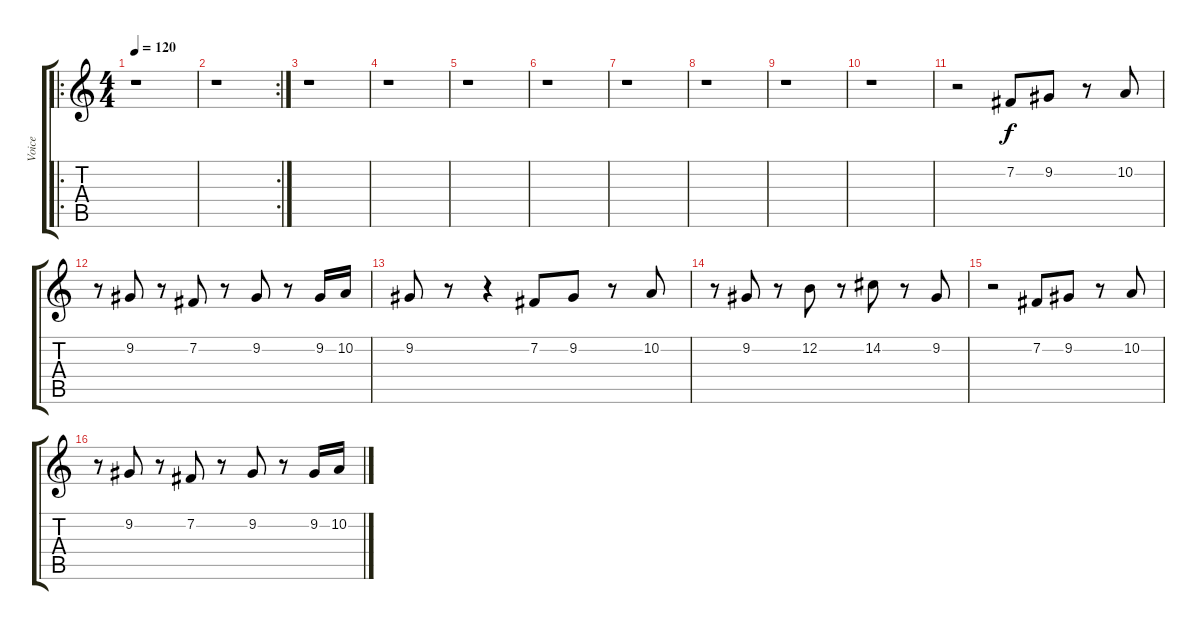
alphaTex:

\track ("Voice" "Voice") {instrument tuba}
\staff {score tabs}
\tuning (E4 B3 G3 D3 A2 E2) {hide}
\ro
\ts (4 4)
\tempo 120
\clef g2
\ks c
r.1{dy f instrument tuba} |
\rc 2
r.1 |
r.1 |
r.1 |
r.1 |
r.1 |
r.1 |
r.1 |
r.1 |
r.1 |
r.2 7.2.8 9.2.8 r.8 10.2.8 |
r.8 9.2.8 r.8 7.2.8 r.8 9.2.8 r.8 9.2.16 10.2.16 |
9.2.8 r.8 r.4 7.2.8 9.2.8 r.8 10.2.8 |
r.8 9.2.8 r.8 12.2.8 r.8 14.2.8 r.8 9.2.8 |
r.2 7.2.8 9.2.8 r.8 10.2.8 |
r.8 9.2.8 r.8 7.2.8 r.8 9.2.8 r.8 9.2.16 10.2.16
